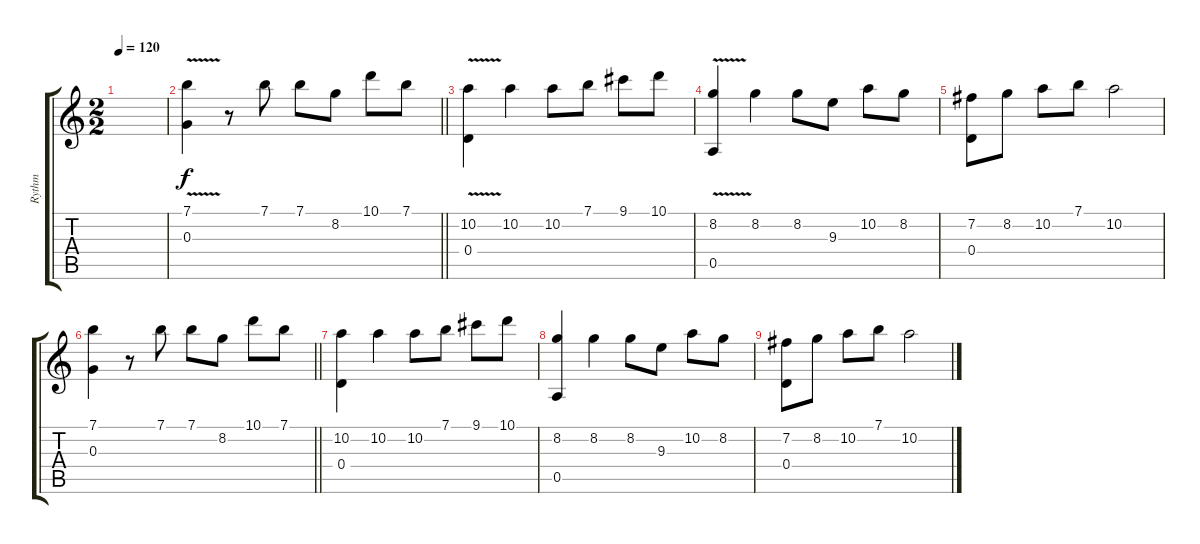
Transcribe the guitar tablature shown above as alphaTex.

\track ("Rythm" "Rythm") {instrument acousticguitarsteel}
\staff {score tabs}
\tuning (E4 B3 G3 D3 A2 E2) {hide}
\ts (2 2)
\tempo 120
\clef g2
\ks c
|
\barLineRight lightlight
(7.1{v} 0.3).4 r.8 7.1.8 7.1.8 8.2.8 10.1.8 7.1.8 |
\section ("" "")
(10.2{v} 0.4).4 10.2.4 10.2.8 7.1.8 9.1.8 10.1.8 |
(8.2{v} 0.5).4 8.2.4 8.2.8 9.3.8 10.2.8 8.2.8 |
(7.2 0.4).8 8.2.8 10.2.8 7.1.8 10.2.2 |
\barLineRight lightlight
(7.1 0.3).4 r.8 7.1.8 7.1.8 8.2.8 10.1.8 7.1.8 |
(10.2 0.4).4 10.2.4 10.2.8 7.1.8 9.1.8 10.1.8 |
(8.2 0.5).4 8.2.4 8.2.8 9.3.8 10.2.8 8.2.8 |
(7.2 0.4).8 8.2.8 10.2.8 7.1.8 10.2.2
